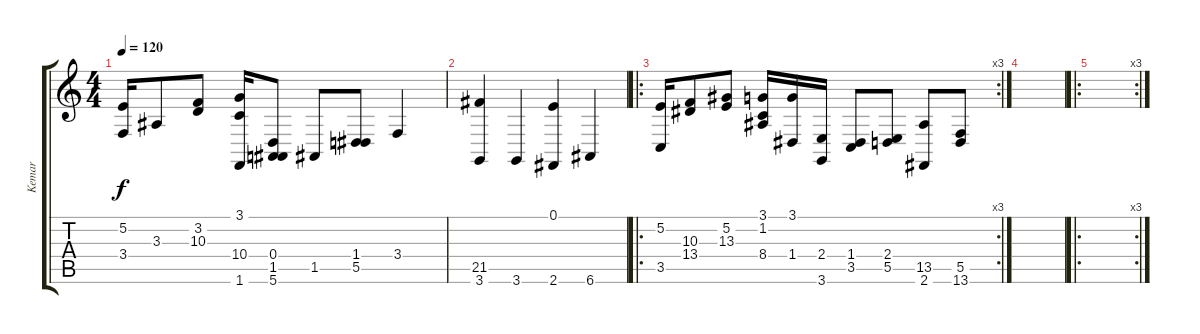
\track ("Kemar" "Kemar") {instrument fx7echoes}
\staff {score tabs}
\tuning (E4 B3 G3 D3 A2 E2) {hide}
\ts (4 4)
\tempo 120
\clef g2
\ks c
(5.2 3.4).16{dy f} 3.3.8 (3.2 10.3).8 (3.1 10.4 1.6).16 (0.4 1.5 5.6).8 1.5.8 (1.4 5.5).8 3.4.4 |
(21.5 3.6).4 3.6.4 (0.1 2.6).4 6.6.4 |
\ro
\rc 3
(5.2 3.5).16 (10.3 13.4).8 (5.2 13.3).8 (3.1 1.2 8.4).16 (3.1 1.4).16 (2.4 3.6).16 (1.4 3.5).8 (2.4 5.5).8 (13.5 2.6).8 (5.5 13.6).8 |
|
\ro
\rc 3
